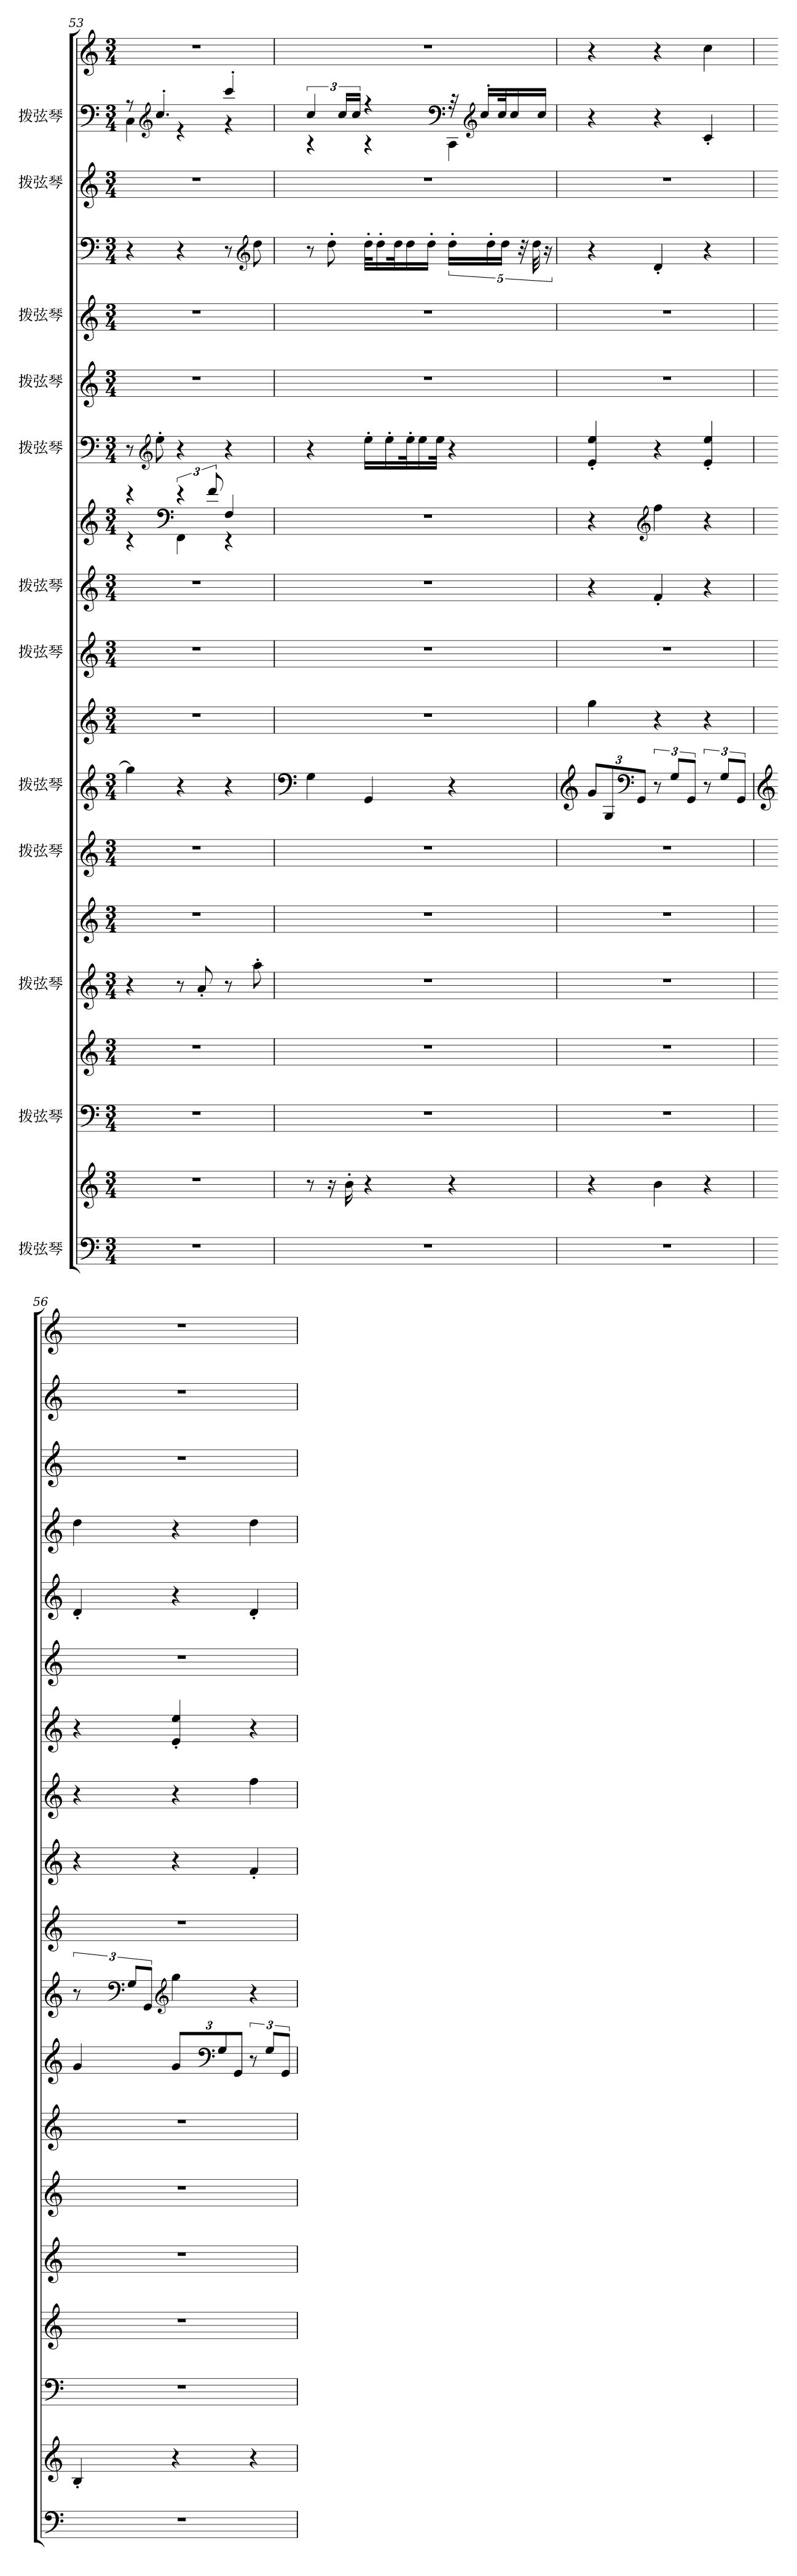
**kern	**kern	**kern	**kern	**kern	**kern	**kern	**kern	**kern	**kern	**kern	**kern	**kern	**kern	**kern	**kern	**kern	**kern	**kern
*part12	*part12	*part11	*part11	*part10	*part10	*part9	*part8	*part8	*part7	*part6	*part6	*part5	*part4	*part3	*part3	*part2	*part1	*part1
*staff19	*staff18	*staff17	*staff16	*staff15	*staff14	*staff13	*staff12	*staff11	*staff10	*staff9	*staff8	*staff7	*staff6	*staff5	*staff4	*staff3	*staff2	*staff1
*I"拨弦琴	*	*I"拨弦琴	*	*I"拨弦琴	*	*I"拨弦琴	*I"拨弦琴	*	*I"拨弦琴	*I"拨弦琴	*	*I"拨弦琴	*I"拨弦琴	*I"拨弦琴	*	*I"拨弦琴	*I"拨弦琴	*
!!LO:PB:g=z
*clefF4	*clefG2	*clefF4	*clefG2	*clefG2	*clefG2	*clefG2	*clefG2	*clefG2	*clefG2	*clefG2	*clefG2	*clefF4	*clefG2	*clefG2	*clefF4	*clefG2	*clefF4	*clefG2
*k[]	*k[]	*k[]	*k[]	*k[]	*k[]	*k[]	*k[]	*k[]	*k[]	*k[]	*k[]	*k[]	*k[]	*k[]	*k[]	*k[]	*k[]	*k[]
*M3/4	*M3/4	*M3/4	*M3/4	*M3/4	*M3/4	*M3/4	*M3/4	*M3/4	*M3/4	*M3/4	*M3/4	*M3/4	*M3/4	*M3/4	*M3/4	*M3/4	*M3/4	*M3/4
=53	=53	=53	=53	=53	=53	=53	=53	=53	=53	=53	=53	=53	=53	=53	=53	=53	=53	=53
*	*	*	*	*	*	*	*	*	*	*	*^	*	*	*	*	*	*^	*
2.r	2.r	2.r	2.r	4r	2.r	2.r	4gg\]	2.r	2.r	2.r	4r	4r	8r	2.r	2.r	4r	2.r	8r	4C\	2.r
*	*	*	*	*	*	*	*	*	*	*	*	*	*clefG2	*	*	*	*	*clefG2	*	*
.	.	.	.	.	.	.	.	.	.	.	.	.	8ee'\	.	.	.	.	4.cc'/	.	.
*	*	*	*	*	*	*	*	*	*	*	*clefF4	*	*	*	*	*	*	*	*	*
.	.	.	.	8r	.	.	4r	.	.	.	6r	4FF\	4r	.	.	4r	.	.	4r	.
.	.	.	.	8a'/	.	.	.	.	.	.	.	.	.	.	.	.	.	.	.	.
.	.	.	.	.	.	.	.	.	.	.	12f/	.	.	.	.	.	.	.	.	.
.	.	.	.	8r	.	.	4r	.	.	.	4F/	4r	4r	.	.	8r	.	4ccc'/	4r	.
*	*	*	*	*	*	*	*	*	*	*	*	*	*	*	*	*clefG2	*	*	*	*
.	.	.	.	8aa'\	.	.	.	.	.	.	.	.	.	.	.	8dd\	.	.	.	.
*	*	*	*	*	*	*	*	*	*	*	*v	*v	*	*	*	*	*	*	*	*
=54	=54	=54	=54	=54	=54	=54	=54	=54	=54	=54	=54	=54	=54	=54	=54	=54	=54	=54	=54
*	*	*	*	*	*	*	*clefF4	*	*	*	*	*	*	*	*	*	*	*	*
2.r	8r	2.r	2.r	2.r	2.r	2.r	4G\	2.r	2.r	2.r	2.r	4r	2.r	2.r	8r	2.r	6cc/	4r	2.r
.	16r	.	.	.	.	.	.	.	.	.	.	.	.	.	8dd'\	.	.	.	.
.	.	.	.	.	.	.	.	.	.	.	.	.	.	.	.	.	24cc/LL	.	.
.	16b'\	.	.	.	.	.	.	.	.	.	.	.	.	.	.	.	.	.	.
.	.	.	.	.	.	.	.	.	.	.	.	.	.	.	.	.	24cc/JJ	.	.
.	4r	.	.	.	.	.	4GG/	.	.	.	.	16ee'\LL	.	.	32dd'\KLL	.	4r	4r	.
.	.	.	.	.	.	.	.	.	.	.	.	.	.	.	16dd'\	.	.	.	.
.	.	.	.	.	.	.	.	.	.	.	.	16ee'\	.	.	.	.	.	.	.
.	.	.	.	.	.	.	.	.	.	.	.	.	.	.	32dd\K	.	.	.	.
.	.	.	.	.	.	.	.	.	.	.	.	32ee'\K	.	.	16dd\	.	.	.	.
.	.	.	.	.	.	.	.	.	.	.	.	16ee\	.	.	.	.	.	.	.
.	.	.	.	.	.	.	.	.	.	.	.	.	.	.	16dd'\JJ	.	.	.	.
.	.	.	.	.	.	.	.	.	.	.	.	32ee\JJk	.	.	.	.	.	.	.
*	*	*	*	*	*	*	*	*	*	*	*	*	*	*	*	*	*clefF4	*	*
.	4r	.	.	.	.	.	4r	.	.	.	.	4r	.	.	20dd'\LL	.	32r	4CC\	.
*	*	*	*	*	*	*	*	*	*	*	*	*	*	*	*	*	*clefG2	*	*
.	.	.	.	.	.	.	.	.	.	.	.	.	.	.	.	.	16cc'/LL	.	.
.	.	.	.	.	.	.	.	.	.	.	.	.	.	.	20dd'\	.	.	.	.
.	.	.	.	.	.	.	.	.	.	.	.	.	.	.	.	.	32cc/K	.	.
.	.	.	.	.	.	.	.	.	.	.	.	.	.	.	20dd\JJ	.	.	.	.
.	.	.	.	.	.	.	.	.	.	.	.	.	.	.	.	.	16cc/	.	.
.	.	.	.	.	.	.	.	.	.	.	.	.	.	.	40r	.	.	.	.
.	.	.	.	.	.	.	.	.	.	.	.	.	.	.	40dd\	.	.	.	.
.	.	.	.	.	.	.	.	.	.	.	.	.	.	.	.	.	16cc/JJ	.	.
.	.	.	.	.	.	.	.	.	.	.	.	.	.	.	20r	.	.	.	.
*	*	*	*	*	*	*	*	*	*	*	*	*	*	*	*	*	*v	*v	*
=55	=55	=55	=55	=55	=55	=55	=55	=55	=55	=55	=55	=55	=55	=55	=55	=55	=55	=55
*	*	*	*	*	*	*	*clefG2	*	*	*	*	*	*	*	*	*	*	*
*	*	*	*	*	*	*	*Xbrackettup	*	*	*	*	*	*	*	*	*	*	*
2.r	4r	2.r	2.r	2.r	2.r	2.r	12g/L	4gg\	2.r	4r	4r	4e/' 4ee/'	2.r	2.r	4r	2.r	4r	4r
.	.	.	.	.	.	.	12G/	.	.	.	.	.	.	.	.	.	.	.
*	*	*	*	*	*	*	*clefF4	*	*	*	*	*	*	*	*	*	*	*
.	.	.	.	.	.	.	12GG/J	.	.	.	.	.	.	.	.	.	.	.
*	*	*	*	*	*	*	*	*	*	*	*clefG2	*	*	*	*	*	*	*
*	*	*	*	*	*	*	*brackettup	*	*	*	*	*	*	*	*	*	*	*
.	4b\	.	.	.	.	.	12r	4r	.	4f'/	4ff\	4r	.	.	4d'/	.	4r	4r
.	.	.	.	.	.	.	12G/L	.	.	.	.	.	.	.	.	.	.	.
.	.	.	.	.	.	.	12GG/J	.	.	.	.	.	.	.	.	.	.	.
.	4r	.	.	.	.	.	12r	4r	.	4r	4r	4e/' 4ee/'	.	.	4r	.	4c'/	4cc\
.	.	.	.	.	.	.	12G/L	.	.	.	.	.	.	.	.	.	.	.
.	.	.	.	.	.	.	12GG/J	.	.	.	.	.	.	.	.	.	.	.
!!LO:PB:g=z
=56	=56	=56	=56	=56	=56	=56	=56	=56	=56	=56	=56	=56	=56	=56	=56	=56	=56	=56
*	*	*	*	*	*	*	*clefG2	*	*	*	*	*	*	*	*	*	*	*
2.r	4B'/	2.r	2.r	2.r	2.r	2.r	4g/	12r	2.r	4r	4r	4r	2.r	4d'/	4dd\	2.r	2.r	2.r
*	*	*	*	*	*	*	*	*clefF4	*	*	*	*	*	*	*	*	*	*
.	.	.	.	.	.	.	.	12G/L	.	.	.	.	.	.	.	.	.	.
.	.	.	.	.	.	.	.	12GG/J	.	.	.	.	.	.	.	.	.	.
*	*	*	*	*	*	*	*	*clefG2	*	*	*	*	*	*	*	*	*	*
*	*	*	*	*	*	*	*Xbrackettup	*	*	*	*	*	*	*	*	*	*	*
.	4r	.	.	.	.	.	12g/L	4gg\	.	4r	4r	4e/' 4ee/'	.	4r	4r	.	.	.
*	*	*	*	*	*	*	*clefF4	*	*	*	*	*	*	*	*	*	*	*
.	.	.	.	.	.	.	12G/	.	.	.	.	.	.	.	.	.	.	.
.	.	.	.	.	.	.	12GG/J	.	.	.	.	.	.	.	.	.	.	.
*	*	*	*	*	*	*	*brackettup	*	*	*	*	*	*	*	*	*	*	*
.	4r	.	.	.	.	.	12r	4r	.	4f'/	4ff\	4r	.	4d'/	4dd\	.	.	.
.	.	.	.	.	.	.	12G/L	.	.	.	.	.	.	.	.	.	.	.
.	.	.	.	.	.	.	12GG/J	.	.	.	.	.	.	.	.	.	.	.
=	=	=	=	=	=	=	=	=	=	=	=	=	=	=	=	=	=	=
*-	*-	*-	*-	*-	*-	*-	*-	*-	*-	*-	*-	*-	*-	*-	*-	*-	*-	*-
